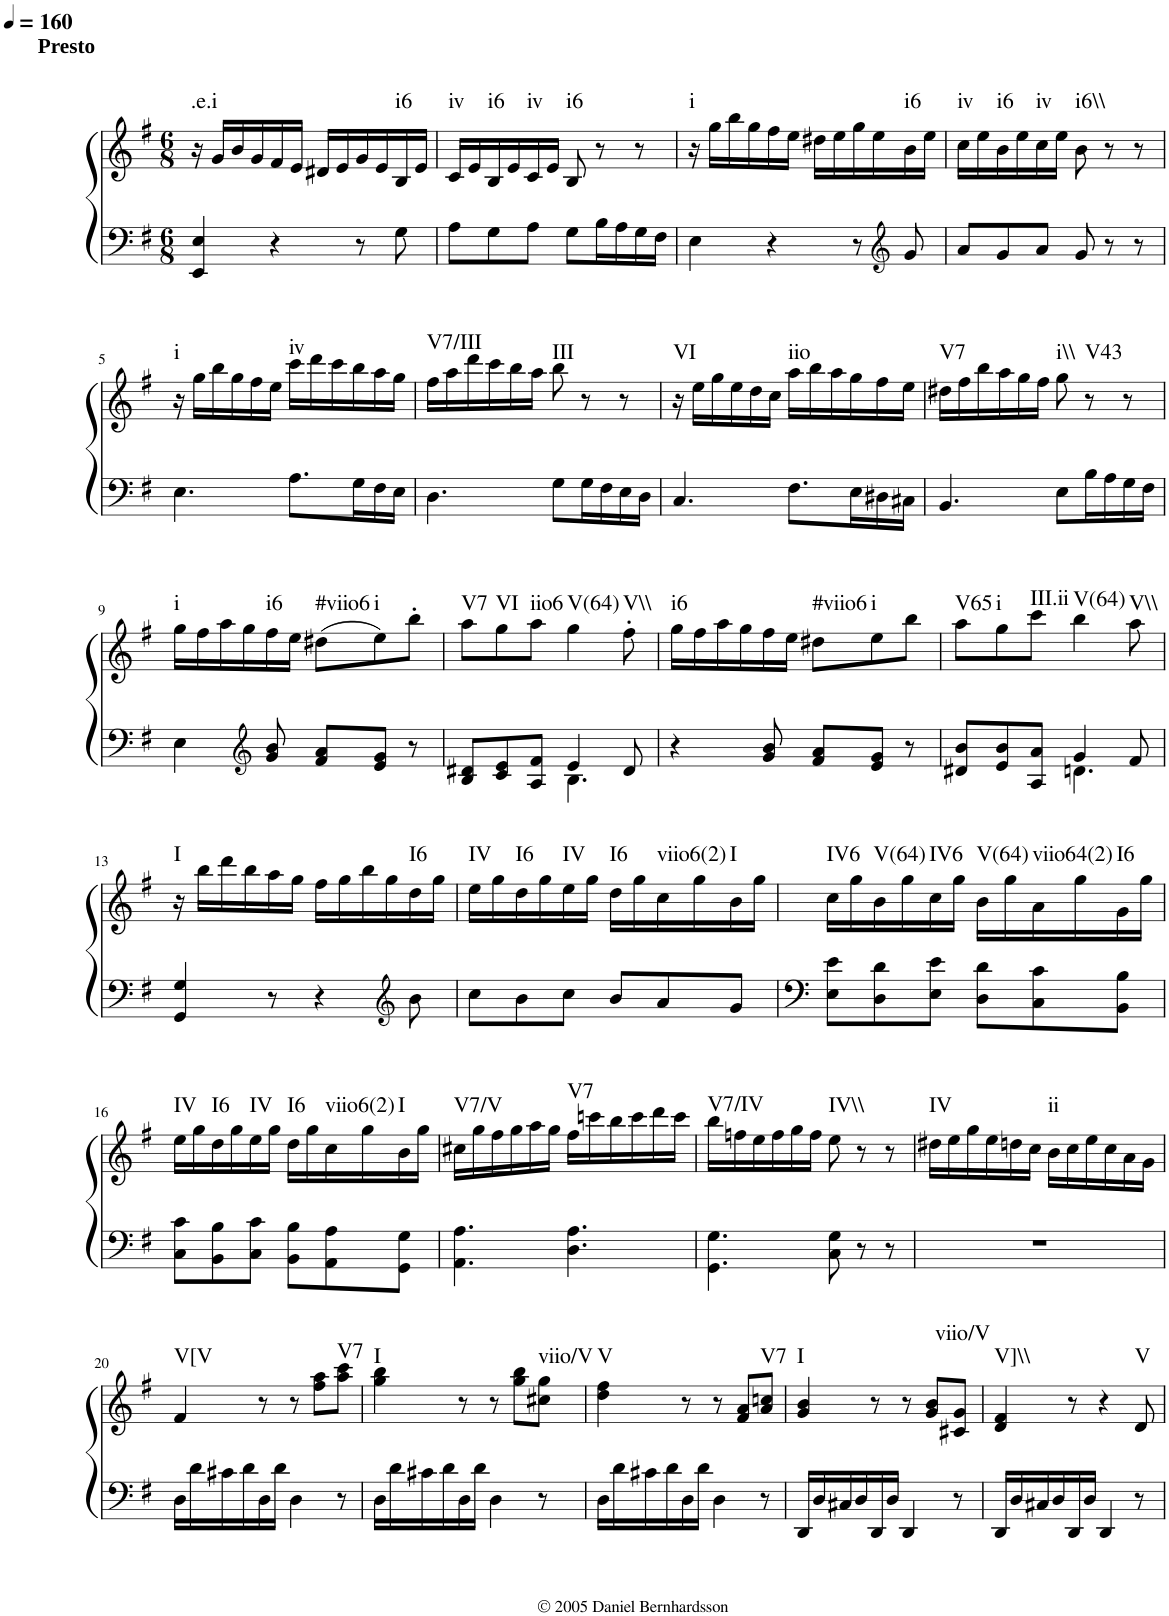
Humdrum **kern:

**kern	**kern	**harte
*part1	*part1	*part1
*staff2	*staff1	*
*I"Piano	*	*
*I'Pno.	*	*
*clefF4	*clefG2	*
*k[f#]	*k[f#]	*
*G:	*G:	*
*M6/8	*M6/8	*
*MM160	*MM160	*
=1	=1	=1
!	!LO:TX:a:B:t=Presto	!LO:H:kt=.e.i
4EE/ 4E/	16r	N
.	16g/LL	.
.	16b/	.
.	16g/	.
4r	16f#/	.
.	16e/JJ	.
.	16d#X/LL	.
.	16e/	.
8r	16g/	.
.	16e/	.
!	!	!LO:H:kt=i6
8G\	16B/	N
.	16e/JJ	.
=2	=2	=2
!	!	!LO:H:kt=iv
8A\L	16c/LL	N
.	16e/	.
!	!	!LO:H:kt=i6
8G\	16B/	N
.	16e/	.
!	!	!LO:H:kt=iv
8A\J	16c/	N
.	16e/JJ	.
!	!	!LO:H:kt=i6
8G\L	8B/	N
16B\L	8r	.
16A\	.	.
16G\	8r	.
16F#\JJ	.	.
=3	=3	=3
!	!	!LO:H:kt=i
4E\	16r	N
.	16gg\LL	.
.	16bb\	.
.	16gg\	.
4r	16ff#\	.
.	16ee\JJ	.
.	16dd#X\LL	.
.	16ee\	.
8r	16gg\	.
.	16ee\	.
*clefG2	*	*
!	!	!LO:H:kt=i6
8g/	16b\	N
.	16ee\JJ	.
=4	=4	=4
!	!	!LO:H:kt=iv
8a/L	16cc\LL	N
.	16ee\	.
!	!	!LO:H:kt=i6
8g/	16b\	N
.	16ee\	.
!	!	!LO:H:kt=iv
8a/J	16cc\	N
.	16ee\JJ	.
!	!	!LO:H:kt=i6\\
8g/	8b\	N
8r	8r	.
8r	8r	.
!!LO:LB:g=z
=5	=5	=5
!	!	!LO:H:kt=i
4.E\	16r	N
.	16gg\LL	.
.	16bb\	.
.	16gg\	.
.	16ff#\	.
.	16ee\JJ	.
!	!	!LO:H:kt=iv
8.A\L	16ccc\LL	N
.	16ddd\	.
.	16ccc\	.
16G\L	16bb\	.
16F#\	16aa\	.
16E\JJ	16gg\JJ	.
=6	=6	=6
!	!	!LO:H:kt=V7/III
4.D\	16ff#\LL	N
.	16aa\	.
.	16ddd\	.
.	16ccc\	.
.	16bb\	.
.	16aa\JJ	.
!	!	!LO:H:kt=III
8G\L	8bb\	N
16G\L	8r	.
16F#\	.	.
16E\	8r	.
16D\JJ	.	.
=7	=7	=7
!	!	!LO:H:kt=VI
4.C/	16r	N
.	16ee\LL	.
.	16gg\	.
.	16ee\	.
.	16dd\	.
.	16cc\JJ	.
!	!	!LO:H:kt=iio
8.F#\L	16aa\LL	N
.	16bb\	.
.	16aa\	.
16E\L	16gg\	.
16D#X\	16ff#\	.
16C#X\JJ	16ee\JJ	.
=8	=8	=8
!	!	!LO:H:kt=V7
4.BB/	16dd#X\LL	N
.	16ff#\	.
.	16bb\	.
.	16aa\	.
.	16gg\	.
.	16ff#\JJ	.
!	!	!LO:H:kt=i\\
8E\L	8gg\	N
!	!	!LO:H:kt=V43
16B\L	8r	N
16A\	.	.
16G\	8r	.
16F#\JJ	.	.
!!LO:LB:g=z
=9	=9	=9
!	!	!LO:H:kt=i
4E\	16gg\LL	N
.	16ff#\	.
.	16aa\	.
.	16gg\	.
*clefG2	*	*
!	!	!LO:H:kt=i6
8g/ 8b/	16ff#\	N
.	16ee\JJ	.
!	!	!LO:H:kt=#viio6
8f#/ 8a/L	(8dd#X\L	N
!	!	!LO:H:kt=i
8e/ 8g/J	8ee\)	N
8r	8bb'\J	.
=10	=10	=10
*^	*	*
!	!	!	!LO:H:kt=V7
8B/ 8d#X/L	4.ryy	8aa\L	N
!	!	!	!LO:H:kt=VI
8c/ 8e/	.	8gg\	N
!	!	!	!LO:H:kt=iio6
8A/ 8f#/J	.	8aa\J	N
!	!	!	!LO:H:kt=V(64)
4e/	4.B\	4gg\	N
!	!	!	!LO:H:kt=V\\
8d#/	.	8ff#'\	N
*v	*v	*	*
=11	=11	=11
!	!	!LO:H:kt=i6
4r	16gg\LL	N
.	16ff#\	.
.	16aa\	.
.	16gg\	.
8g/ 8b/	16ff#\	.
.	16ee\JJ	.
!	!	!LO:H:kt=#viio6
8f#/ 8a/L	8dd#X\L	N
!	!	!LO:H:kt=i
8e/ 8g/J	8ee\	N
8r	8bb\J	.
=12	=12	=12
*^	*	*
!	!	!	!LO:H:kt=V65
8d#X/ 8b/L	4.ryy	8aa\L	N
!	!	!	!LO:H:kt=i
8e/ 8b/	.	8gg\	N
!	!	!	!LO:H:kt=III.ii
8A/ 8a/J	.	8ccc\J	N
!	!	!	!LO:H:kt=V(64)
4g/	4.dn\	4bb\	N
!	!	!	!LO:H:kt=V\\
8f#/	.	8aa\	N
*v	*v	*	*
!!LO:LB:g=z
=13	=13	=13
!	!	!LO:H:kt=I
4GG/ 4G/	16r	N
.	16bb\LL	.
.	16ddd\	.
.	16bb\	.
8r	16aa\	.
.	16gg\JJ	.
4r	16ff#\LL	.
.	16gg\	.
.	16bb\	.
.	16gg\	.
*clefG2	*	*
!	!	!LO:H:kt=I6
8b\	16dd\	N
.	16gg\JJ	.
=14	=14	=14
!	!	!LO:H:kt=IV
8cc\L	16ee\LL	N
.	16gg\	.
!	!	!LO:H:kt=I6
8b\	16dd\	N
.	16gg\	.
!	!	!LO:H:kt=IV
8cc\J	16ee\	N
.	16gg\JJ	.
!	!	!LO:H:kt=I6
8b/L	16dd\LL	N
.	16gg\	.
!	!	!LO:H:kt=viio6(2)
8a/	16cc\	N
.	16gg\	.
!	!	!LO:H:kt=I
8g/J	16b\	N
.	16gg\JJ	.
=15	=15	=15
!	!	!LO:H:kt=IV6
8E\ 8e\L	16cc\LL	N
.	16gg\	.
!	!	!LO:H:kt=V(64)
8D\ 8d\	16b\	N
.	16gg\	.
!	!	!LO:H:kt=IV6
8E\ 8e\J	16cc\	N
.	16gg\JJ	.
!	!	!LO:H:kt=V(64)
8D\ 8d\L	16b\LL	N
.	16gg\	.
!	!	!LO:H:kt=viio64(2)
8C\ 8c\	16a\	N
.	16gg\	.
!	!	!LO:H:kt=I6
8BB\ 8B\J	16g\	N
.	16gg\JJ	.
!!LO:LB:g=z
=16	=16	=16
!	!	!LO:H:kt=IV
8C\ 8c\L	16ee\LL	N
.	16gg\	.
!	!	!LO:H:kt=I6
8BB\ 8B\	16dd\	N
.	16gg\	.
!	!	!LO:H:kt=IV
8C\ 8c\J	16ee\	N
.	16gg\JJ	.
!	!	!LO:H:kt=I6
8BB\ 8B\L	16dd\LL	N
.	16gg\	.
!	!	!LO:H:kt=viio6(2)
8AA\ 8A\	16cc\	N
.	16gg\	.
!	!	!LO:H:kt=I
8GG\ 8G\J	16b\	N
.	16gg\JJ	.
=17	=17	=17
!	!	!LO:H:kt=V7/V
4.AA\ 4.A\	16cc#X\LL	N
.	16gg\	.
.	16ff#\	.
.	16gg\	.
.	16aa\	.
.	16gg\JJ	.
!	!	!LO:H:kt=V7
4.D\ 4.A\	16ff#\LL	N
.	16cccn\	.
.	16bb\	.
.	16ccc\	.
.	16ddd\	.
.	16ccc\JJ	.
=18	=18	=18
!	!	!LO:H:kt=V7/IV
4.GG\ 4.G\	16bb\LL	N
.	16ffn\	.
.	16ee\	.
.	16ff\	.
.	16gg\	.
.	16ff\JJ	.
!	!	!LO:H:kt=IV\\
8C\ 8G\	8ee\	N
8r	8r	.
8r	8r	.
=19	=19	=19
!	!	!LO:H:kt=IV
2.r	16dd#X\LL	N
.	16ee\	.
.	16gg\	.
.	16ee\	.
.	16ddn\	.
.	16cc\JJ	.
!	!	!LO:H:kt=ii
.	16b\LL	N
.	16cc\	.
.	16ee\	.
.	16cc\	.
.	16a\	.
.	16g\JJ	.
!!LO:LB:g=z
=20	=20	=20
!	!	!LO:H:kt=V[V
16D\LL	4f#/	N
16d\	.	.
16c#X\	.	.
16d\	.	.
16D\	8r	.
16d\JJ	.	.
4D\	8r	.
.	8ff#\ 8aa\L	.
!	!	!LO:H:kt=V7
8r	8aa\ 8ccc\J	N
=21	=21	=21
!	!	!LO:H:kt=I
16D\LL	4gg\ 4bb\	N
16d\	.	.
16c#X\	.	.
16d\	.	.
16D\	8r	.
16d\JJ	.	.
4D\	8r	.
.	8gg\ 8bb\L	.
!	!	!LO:H:kt=viio/V
8r	8cc#X\ 8gg\J	N
=22	=22	=22
!	!	!LO:H:kt=V
16D\LL	4dd\ 4ff#\	N
16d\	.	.
16c#X\	.	.
16d\	.	.
16D\	8r	.
16d\JJ	.	.
4D\	8r	.
.	8f#/ 8a/L	.
!	!	!LO:H:kt=V7
8r	8a/ 8ccn/J	N
=23	=23	=23
!	!	!LO:H:kt=I
16DD/LL	4g/ 4b/	N
16D/	.	.
16C#X/	.	.
16D/	.	.
16DD/	8r	.
16D/JJ	.	.
4DD/	8r	.
.	8g/ 8b/L	.
!	!	!LO:H:kt=viio/V
8r	8c#X/ 8g/J	N
=24	=24	=24
!	!	!LO:H:kt=V]\\
16DD/LL	4d/ 4f#/	N
16D/	.	.
16C#X/	.	.
16D/	.	.
16DD/	8r	.
16D/JJ	.	.
4DD/	4r	.
!	!	!LO:H:kt=V
8r	8d/	N
=	=	=
*-	*-	*-
